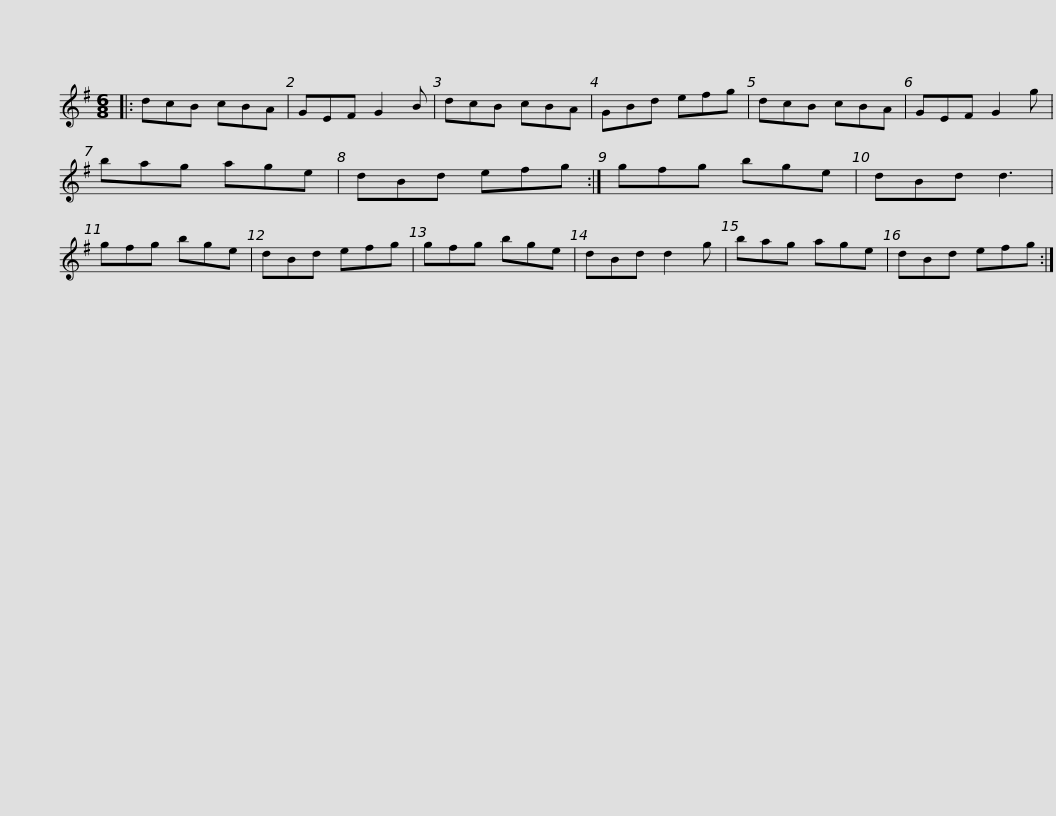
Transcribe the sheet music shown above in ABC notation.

X:1
L:1/8
M:6/8
I:linebreak $
K:G
V:1 treble
V:1
|: dcB cBA | GEF G2 B | dcB cBA | GBd efg | dcB cBA | %5
 GEF G2 g | bag age |$ dBd efg :| gfg bge | dBd d3 | %10
 gfg bge | dBd efg | gfg bge | dBd d2 g |$ bag age | %15
 dBd efg :| %16
